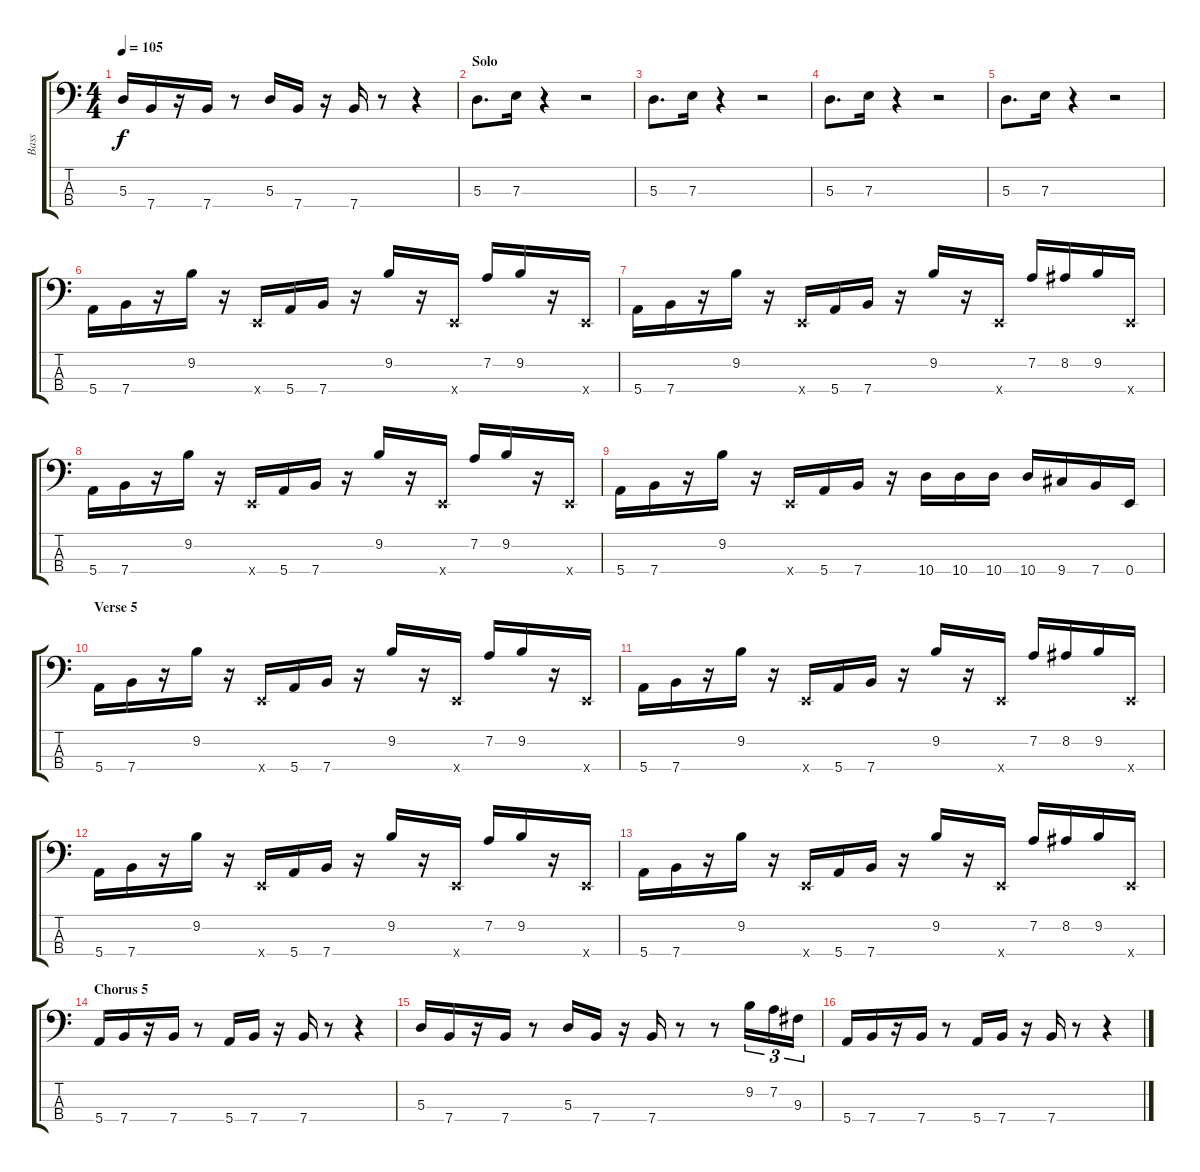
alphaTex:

\track ("Bass" "Bass") {instrument electricbassfinger}
\staff {score tabs}
\tuning (G2 D2 A1 E1) {hide}
\ts (4 4)
\tempo 105
\clef f4
\ks c
5.3.16{dy f} 7.4.16 r.16 7.4.16 r.8 5.3.16 7.4.16 r.16 7.4.16 r.8 r.4 |
\section ("" "Solo")
5.3.8{d} 7.3.16 r.4 r.2 |
5.3.8{d} 7.3.16 r.4 r.2 |
5.3.8{d} 7.3.16 r.4 r.2 |
5.3.8{d} 7.3.16 r.4 r.2 |
5.4.16 7.4.16 r.16 9.2.16 r.16 0.4{x}.16 5.4.16 7.4.16 r.16 9.2.16 r.16 0.4{x}.16 7.2.16 9.2.16 r.16 0.4{x}.16 |
5.4.16 7.4.16 r.16 9.2.16 r.16 0.4{x}.16 5.4.16 7.4.16 r.16 9.2.16 r.16 0.4{x}.16 7.2.16 8.2.16 9.2.16 0.4{x}.16 |
5.4.16 7.4.16 r.16 9.2.16 r.16 0.4{x}.16 5.4.16 7.4.16 r.16 9.2.16 r.16 0.4{x}.16 7.2.16 9.2.16 r.16 0.4{x}.16 |
5.4.16 7.4.16 r.16 9.2.16 r.16 0.4{x}.16 5.4.16 7.4.16 r.16 10.4.16 10.4.16 10.4.16 10.4.16 9.4.16 7.4.16 0.4.16 |
\section ("" "Verse 5")
5.4.16 7.4.16 r.16 9.2.16 r.16 0.4{x}.16 5.4.16 7.4.16 r.16 9.2.16 r.16 0.4{x}.16 7.2.16 9.2.16 r.16 0.4{x}.16 |
5.4.16 7.4.16 r.16 9.2.16 r.16 0.4{x}.16 5.4.16 7.4.16 r.16 9.2.16 r.16 0.4{x}.16 7.2.16 8.2.16 9.2.16 0.4{x}.16 |
5.4.16 7.4.16 r.16 9.2.16 r.16 0.4{x}.16 5.4.16 7.4.16 r.16 9.2.16 r.16 0.4{x}.16 7.2.16 9.2.16 r.16 0.4{x}.16 |
5.4.16 7.4.16 r.16 9.2.16 r.16 0.4{x}.16 5.4.16 7.4.16 r.16 9.2.16 r.16 0.4{x}.16 7.2.16 8.2.16 9.2.16 0.4{x}.16 |
\section ("" "Chorus 5")
5.4.16 7.4.16 r.16 7.4.16 r.8 5.4.16 7.4.16 r.16 7.4.16 r.8 r.4 |
5.3.16 7.4.16 r.16 7.4.16 r.8 5.3.16 7.4.16 r.16 7.4.16 r.8 r.8 9.2.16{tu (3 2)} 7.2.16{tu (3 2)} 9.3.16{tu (3 2)} |
5.4.16 7.4.16 r.16 7.4.16 r.8 5.4.16 7.4.16 r.16 7.4.16 r.8 r.4
